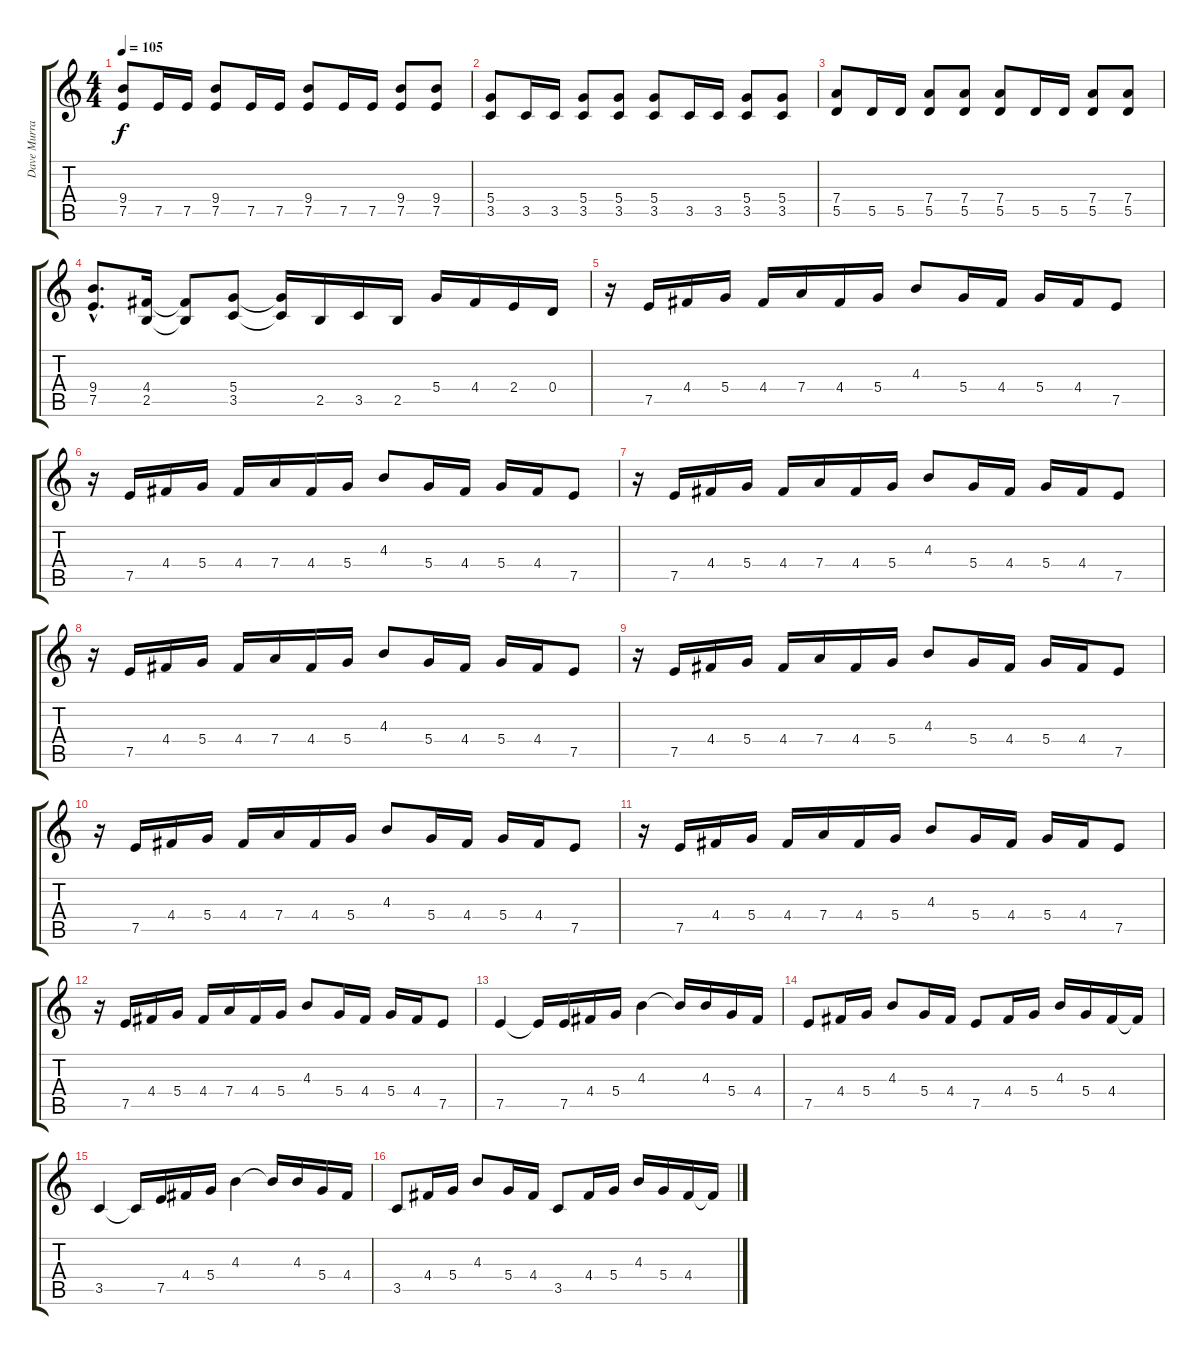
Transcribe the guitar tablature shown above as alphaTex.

\track ("Dave Murray" "Dave Murra") {instrument distortionguitar}
\staff {score tabs}
\tuning (E4 B3 G3 D3 A2 E2) {hide}
\ts (4 4)
\tempo 105
\clef g2
\ks c
(9.4 7.5).8{dy f} 7.5.16 7.5.16 (9.4 7.5).8 7.5.16 7.5.16 (9.4 7.5).8 7.5.16 7.5.16 (9.4 7.5).8 (9.4 7.5).8 |
(5.4 3.5).8 3.5.16 3.5.16 (5.4 3.5).8 (5.4 3.5).8 (5.4 3.5).8 3.5.16 3.5.16 (5.4 3.5).8 (5.4 3.5).8 |
(7.4 5.5).8 5.5.16 5.5.16 (7.4 5.5).8 (7.4 5.5).8 (7.4 5.5).8 5.5.16 5.5.16 (7.4 5.5).8 (7.4 5.5).8 |
(9.4{hac} 7.5{hac}).8{d} (4.4 2.5).16 (4.4{t} 2.5{t}).8 (5.4 3.5).8 (5.4{t} 3.5{t}).16 2.5.16 3.5.16 2.5.16 5.4.16 4.4.16 2.4.16 0.4.16 |
r.16 7.5.16 4.4.16 5.4.16 4.4.16 7.4.16 4.4.16 5.4.16 4.3.8 5.4.16 4.4.16 5.4.16 4.4.16 7.5.8 |
r.16 7.5.16 4.4.16 5.4.16 4.4.16 7.4.16 4.4.16 5.4.16 4.3.8 5.4.16 4.4.16 5.4.16 4.4.16 7.5.8 |
r.16 7.5.16 4.4.16 5.4.16 4.4.16 7.4.16 4.4.16 5.4.16 4.3.8 5.4.16 4.4.16 5.4.16 4.4.16 7.5.8 |
r.16 7.5.16 4.4.16 5.4.16 4.4.16 7.4.16 4.4.16 5.4.16 4.3.8 5.4.16 4.4.16 5.4.16 4.4.16 7.5.8 |
r.16 7.5.16 4.4.16 5.4.16 4.4.16 7.4.16 4.4.16 5.4.16 4.3.8 5.4.16 4.4.16 5.4.16 4.4.16 7.5.8 |
r.16 7.5.16 4.4.16 5.4.16 4.4.16 7.4.16 4.4.16 5.4.16 4.3.8 5.4.16 4.4.16 5.4.16 4.4.16 7.5.8 |
r.16 7.5.16 4.4.16 5.4.16 4.4.16 7.4.16 4.4.16 5.4.16 4.3.8 5.4.16 4.4.16 5.4.16 4.4.16 7.5.8 |
r.16 7.5.16 4.4.16 5.4.16 4.4.16 7.4.16 4.4.16 5.4.16 4.3.8 5.4.16 4.4.16 5.4.16 4.4.16 7.5.8 |
7.5.4 7.5{t}.16 7.5.16 4.4.16 5.4.16 4.3.4 4.3{t}.16 4.3.16 5.4.16 4.4.16 |
7.5.8 4.4.16 5.4.16 4.3.8 5.4.16 4.4.16 7.5.8 4.4.16 5.4.16 4.3.16 5.4.16 4.4.16 4.4{t}.16 |
3.5.4 3.5{t}.16 7.5.16 4.4.16 5.4.16 4.3.4 4.3{t}.16 4.3.16 5.4.16 4.4.16 |
3.5.8 4.4.16 5.4.16 4.3.8 5.4.16 4.4.16 3.5.8 4.4.16 5.4.16 4.3.16 5.4.16 4.4.16 4.4{t}.16
